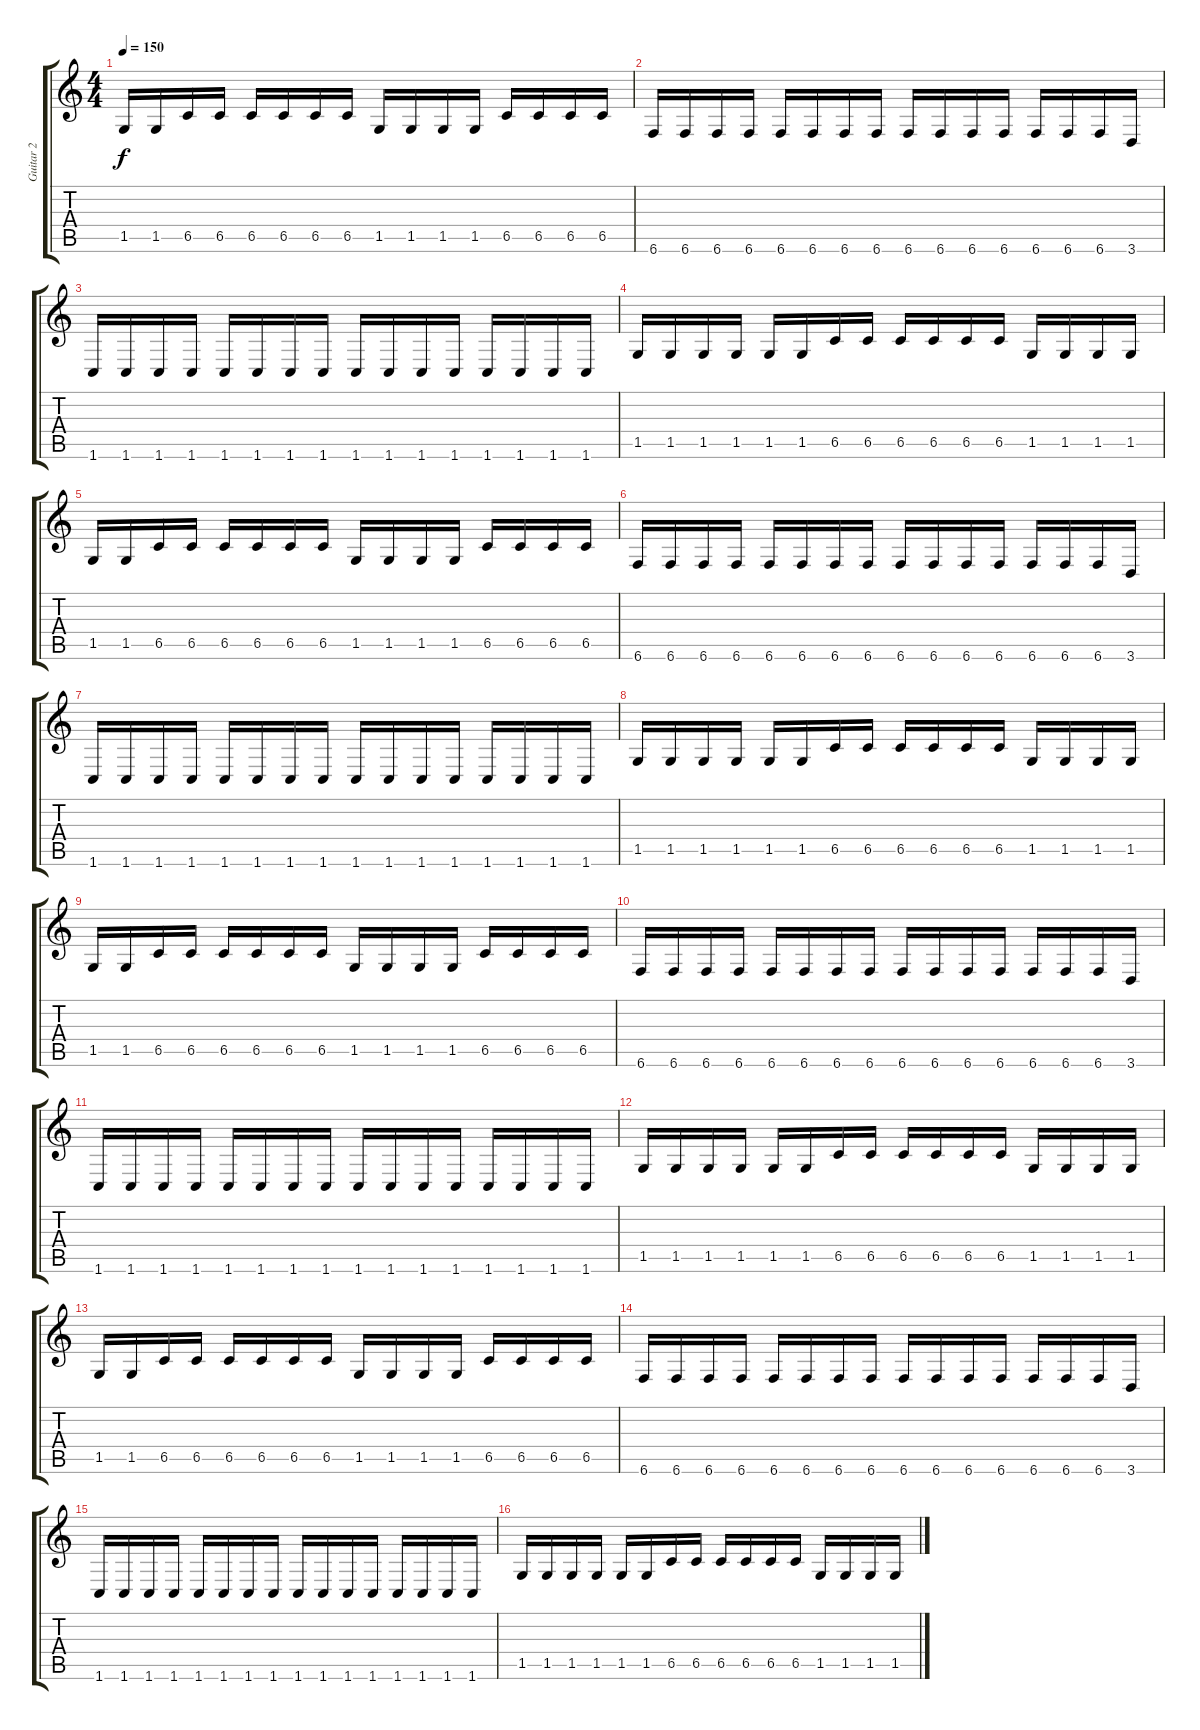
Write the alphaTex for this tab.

\track ("Guitar 2" "Guitar 2") {instrument overdrivenguitar}
\staff {score tabs}
\tuning (Db4 Ab3 E3 B2 Gb2 B1) {hide}
\ts (4 4)
\tempo 150
\clef g2
\ks c
1.5.16{dy f} 1.5.16 6.5.16 6.5.16 6.5.16 6.5.16 6.5.16 6.5.16 1.5.16 1.5.16 1.5.16 1.5.16 6.5.16 6.5.16 6.5.16 6.5.16 |
6.6.16 6.6.16 6.6.16 6.6.16 6.6.16 6.6.16 6.6.16 6.6.16 6.6.16 6.6.16 6.6.16 6.6.16 6.6.16 6.6.16 6.6.16 3.6.16 |
1.6.16 1.6.16 1.6.16 1.6.16 1.6.16 1.6.16 1.6.16 1.6.16 1.6.16 1.6.16 1.6.16 1.6.16 1.6.16 1.6.16 1.6.16 1.6.16 |
1.5.16 1.5.16 1.5.16 1.5.16 1.5.16 1.5.16 6.5.16 6.5.16 6.5.16 6.5.16 6.5.16 6.5.16 1.5.16 1.5.16 1.5.16 1.5.16 |
1.5.16 1.5.16 6.5.16 6.5.16 6.5.16 6.5.16 6.5.16 6.5.16 1.5.16 1.5.16 1.5.16 1.5.16 6.5.16 6.5.16 6.5.16 6.5.16 |
6.6.16 6.6.16 6.6.16 6.6.16 6.6.16 6.6.16 6.6.16 6.6.16 6.6.16 6.6.16 6.6.16 6.6.16 6.6.16 6.6.16 6.6.16 3.6.16 |
1.6.16 1.6.16 1.6.16 1.6.16 1.6.16 1.6.16 1.6.16 1.6.16 1.6.16 1.6.16 1.6.16 1.6.16 1.6.16 1.6.16 1.6.16 1.6.16 |
1.5.16 1.5.16 1.5.16 1.5.16 1.5.16 1.5.16 6.5.16 6.5.16 6.5.16 6.5.16 6.5.16 6.5.16 1.5.16 1.5.16 1.5.16 1.5.16 |
1.5.16 1.5.16 6.5.16 6.5.16 6.5.16 6.5.16 6.5.16 6.5.16 1.5.16 1.5.16 1.5.16 1.5.16 6.5.16 6.5.16 6.5.16 6.5.16 |
6.6.16 6.6.16 6.6.16 6.6.16 6.6.16 6.6.16 6.6.16 6.6.16 6.6.16 6.6.16 6.6.16 6.6.16 6.6.16 6.6.16 6.6.16 3.6.16 |
1.6.16 1.6.16 1.6.16 1.6.16 1.6.16 1.6.16 1.6.16 1.6.16 1.6.16 1.6.16 1.6.16 1.6.16 1.6.16 1.6.16 1.6.16 1.6.16 |
1.5.16 1.5.16 1.5.16 1.5.16 1.5.16 1.5.16 6.5.16 6.5.16 6.5.16 6.5.16 6.5.16 6.5.16 1.5.16 1.5.16 1.5.16 1.5.16 |
1.5.16 1.5.16 6.5.16 6.5.16 6.5.16 6.5.16 6.5.16 6.5.16 1.5.16 1.5.16 1.5.16 1.5.16 6.5.16 6.5.16 6.5.16 6.5.16 |
6.6.16 6.6.16 6.6.16 6.6.16 6.6.16 6.6.16 6.6.16 6.6.16 6.6.16 6.6.16 6.6.16 6.6.16 6.6.16 6.6.16 6.6.16 3.6.16 |
1.6.16 1.6.16 1.6.16 1.6.16 1.6.16 1.6.16 1.6.16 1.6.16 1.6.16 1.6.16 1.6.16 1.6.16 1.6.16 1.6.16 1.6.16 1.6.16 |
1.5.16 1.5.16 1.5.16 1.5.16 1.5.16 1.5.16 6.5.16 6.5.16 6.5.16 6.5.16 6.5.16 6.5.16 1.5.16 1.5.16 1.5.16 1.5.16
